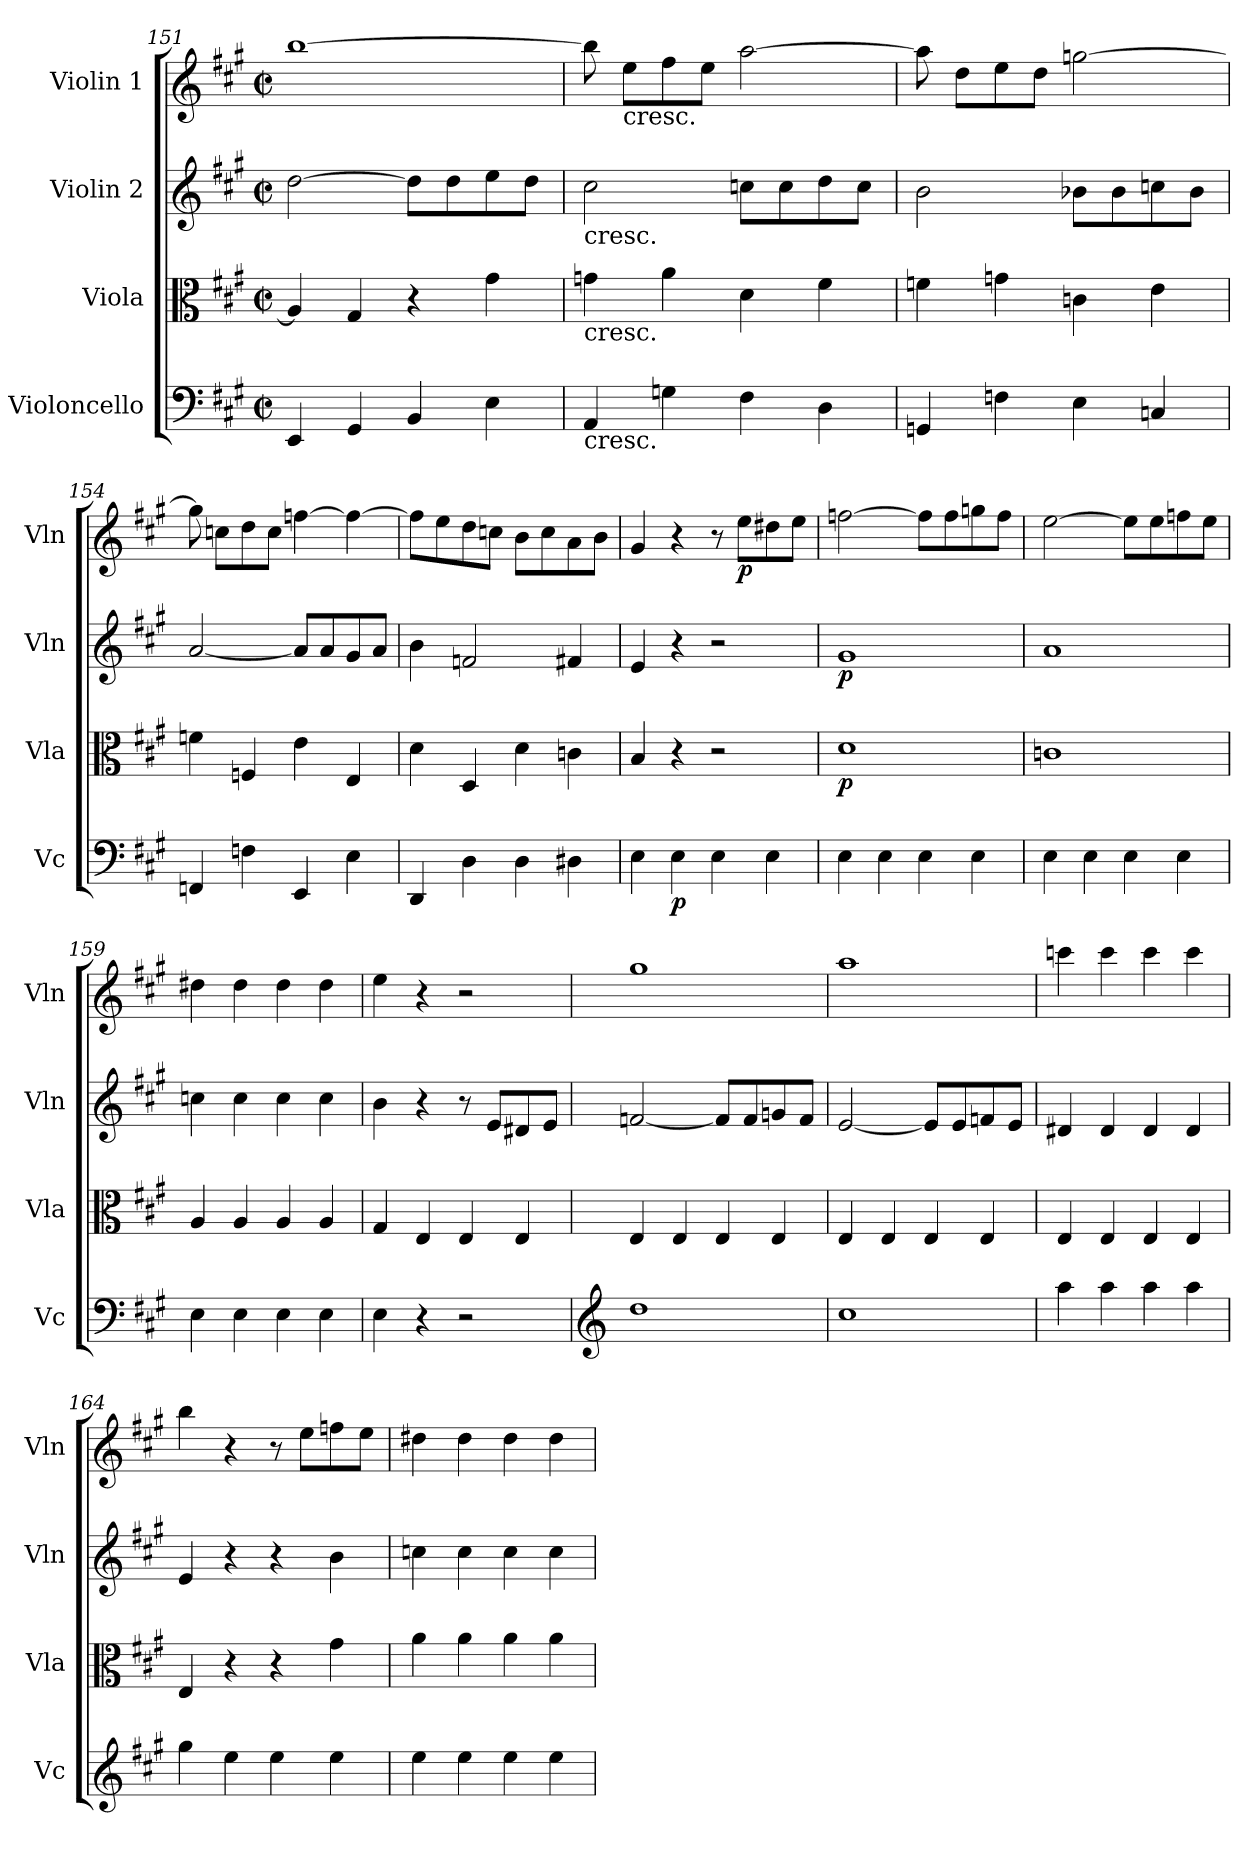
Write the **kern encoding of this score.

**kern	**dynam	**kern	**dynam	**kern	**dynam	**kern	**dynam
*part4	*part4	*part3	*part3	*part2	*part2	*part1	*part1
*staff4	*staff4	*staff3	*staff3	*staff2	*staff2	*staff1	*staff1
*I"Violoncello	*	*I"Viola	*	*I"Violin 2	*	*I"Violin 1	*
*I'Vc	*	*I'Vla	*	*I'Vln	*	*I'Vln	*
*clefF4	*	*clefC3	*	*clefG2	*	*clefG2	*
*k[f#c#g#]	*	*k[f#c#g#]	*	*k[f#c#g#]	*	*k[f#c#g#]	*
*A:	*	*A:	*	*A:	*	*A:	*
*M2/2	*	*M2/2	*	*M2/2	*	*M2/2	*
*met(c|)	*	*met(c|)	*	*met(c|)	*	*met(c|)	*
=151	=151	=151	=151	=151	=151	=151	=151
4EE/	.	4A/]	.	[2dd\	.	[1bb	.
4GG#/	.	4G#/	.	.	.	.	.
4BB/	.	4r	.	8dd\L]	.	.	.
.	.	.	.	8dd\	.	.	.
4E\	.	4g#\	.	8ee\	.	.	.
.	.	.	.	8dd\J	.	.	.
=152	=152	=152	=152	=152	=152	=152	=152
!	!	!	!	!LO:TX:b:t=cresc.	!	!	!
!	!	!LO:TX:b:t=cresc.	!	!	!	!	!
!LO:TX:b:t=cresc.	!	!	!	!	!	!	!
4AA/	.	4gn\	.	2cc#\	.	8bb\]	.
!	!	!	!	!	!	!LO:TX:b:t=cresc.	!
.	.	.	.	.	.	8ee\L	.
4Gn\	.	4a\	.	.	.	8ff#\	.
.	.	.	.	.	.	8ee\J	.
4F#\	.	4d\	.	8ccn\L	.	[2aa\	.
.	.	.	.	8cc\	.	.	.
4D\	.	4f#\	.	8dd\	.	.	.
.	.	.	.	8cc\J	.	.	.
=153	=153	=153	=153	=153	=153	=153	=153
4GGn/	.	4fn\	.	2b\	.	8aa\]	.
.	.	.	.	.	.	8dd\L	.
4Fn\	.	4gn\	.	.	.	8ee\	.
.	.	.	.	.	.	8dd\J	.
4E\	.	4cn\	.	8b-X\L	.	[2ggn\	.
.	.	.	.	8b-\	.	.	.
4Cn/	.	4e\	.	8ccn\	.	.	.
.	.	.	.	8b-\J	.	.	.
=154	=154	=154	=154	=154	=154	=154	=154
4FFn/	.	4fn\	.	[2a/	.	8gg\]	.
.	.	.	.	.	.	8ccn\L	.
4Fn\	.	4Fn/	.	.	.	8dd\	.
.	.	.	.	.	.	8cc\J	.
4EE/	.	4e\	.	8a/L]	.	[4ffn\	.
.	.	.	.	8a/	.	.	.
4E\	.	4E/	.	8g#/	.	4ff\_	.
.	.	.	.	8a/J	.	.	.
=155	=155	=155	=155	=155	=155	=155	=155
4DD/	.	4d\	.	4b\	.	8ff\L]	.
.	.	.	.	.	.	8ee\	.
4D\	.	4D/	.	2fn/	.	8dd\	.
.	.	.	.	.	.	8ccn\J	.
4D\	.	4d\	.	.	.	8b\L	.
.	.	.	.	.	.	8cc\	.
4D#X\	.	4cn\	.	4f#X/	.	8a\	.
.	.	.	.	.	.	8b\J	.
=156	=156	=156	=156	=156	=156	=156	=156
4E\	.	4B/	.	4e/	.	4g#/	.
!	!LO:DY:b	!	!	!	!	!	!
4E\	p	4r	.	4r	.	4r	.
4E\	.	2r	.	2r	.	8r	.
!	!	!	!	!	!	!	!LO:DY:b
.	.	.	.	.	.	8ee\L	p
4E\	.	.	.	.	.	8dd#X\	.
.	.	.	.	.	.	8ee\J	.
=157	=157	=157	=157	=157	=157	=157	=157
!	!	!	!LO:DY:b	!	!LO:DY:b	!	!
4E\	.	1d	p	1g#	p	[2ffn\	.
4E\	.	.	.	.	.	.	.
4E\	.	.	.	.	.	8ff\L]	.
.	.	.	.	.	.	8ff\	.
4E\	.	.	.	.	.	8ggn\	.
.	.	.	.	.	.	8ff\J	.
=158	=158	=158	=158	=158	=158	=158	=158
4E\	.	1cn	.	1a	.	[2ee\	.
4E\	.	.	.	.	.	.	.
4E\	.	.	.	.	.	8ee\L]	.
.	.	.	.	.	.	8ee\	.
4E\	.	.	.	.	.	8ffn\	.
.	.	.	.	.	.	8ee\J	.
=159	=159	=159	=159	=159	=159	=159	=159
4E\	.	4A/	.	4ccn\	.	4dd#X\	.
4E\	.	4A/	.	4cc\	.	4dd#\	.
4E\	.	4A/	.	4cc\	.	4dd#\	.
4E\	.	4A/	.	4cc\	.	4dd#\	.
=160	=160	=160	=160	=160	=160	=160	=160
4E\	.	4G#/	.	4b\	.	4ee\	.
4r	.	4E/	.	4r	.	4r	.
2r	.	4E/	.	8r	.	2r	.
.	.	.	.	8e/L	.	.	.
.	.	4E/	.	8d#X/	.	.	.
.	.	.	.	8e/J	.	.	.
=161	=161	=161	=161	=161	=161	=161	=161
*clefG2	*	*	*	*	*	*	*
1dd	.	4E/	.	[2fn/	.	1gg#	.
.	.	4E/	.	.	.	.	.
.	.	4E/	.	8f/L]	.	.	.
.	.	.	.	8f/	.	.	.
.	.	4E/	.	8gn/	.	.	.
.	.	.	.	8f/J	.	.	.
=162	=162	=162	=162	=162	=162	=162	=162
1cc#	.	4E/	.	[2e/	.	1aa	.
.	.	4E/	.	.	.	.	.
.	.	4E/	.	8e/L]	.	.	.
.	.	.	.	8e/	.	.	.
.	.	4E/	.	8fn/	.	.	.
.	.	.	.	8e/J	.	.	.
=163	=163	=163	=163	=163	=163	=163	=163
4aa\	.	4E/	.	4d#X/	.	4cccn\	.
4aa\	.	4E/	.	4d#/	.	4ccc\	.
4aa\	.	4E/	.	4d#/	.	4ccc\	.
4aa\	.	4E/	.	4d#/	.	4ccc\	.
=164	=164	=164	=164	=164	=164	=164	=164
4gg#\	.	4E/	.	4e/	.	4bb\	.
4ee\	.	4r	.	4r	.	4r	.
4ee\	.	4r	.	4r	.	8r	.
.	.	.	.	.	.	8ee\L	.
4ee\	.	4g#\	.	4b\	.	8ffn\	.
.	.	.	.	.	.	8ee\J	.
=165	=165	=165	=165	=165	=165	=165	=165
4ee\	.	4a\	.	4ccn\	.	4dd#X\	.
4ee\	.	4a\	.	4cc\	.	4dd#\	.
4ee\	.	4a\	.	4cc\	.	4dd#\	.
4ee\	.	4a\	.	4cc\	.	4dd#\	.
=	=	=	=	=	=	=	=
*-	*-	*-	*-	*-	*-	*-	*-
